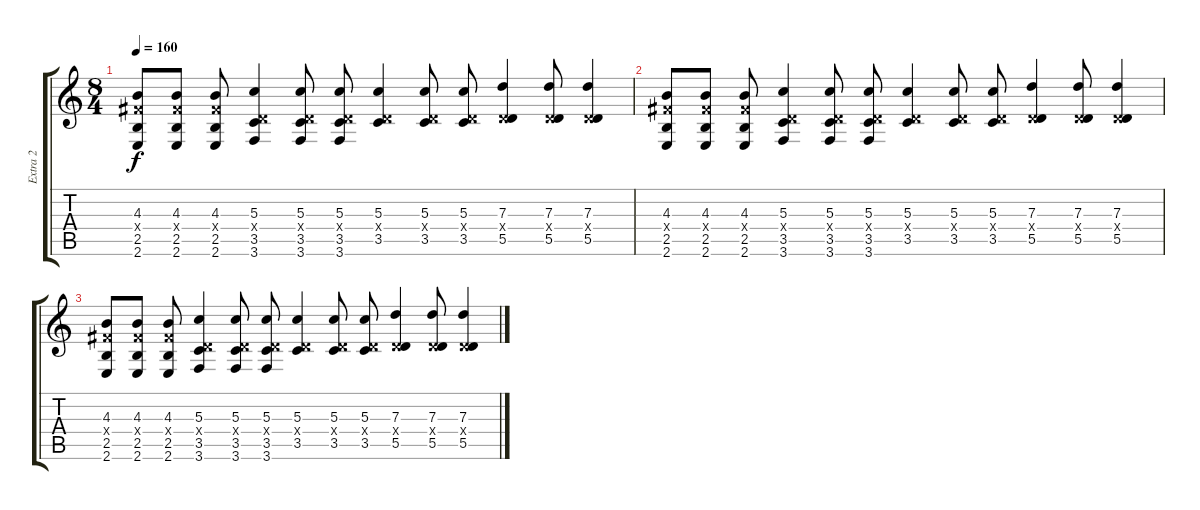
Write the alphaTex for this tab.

\track ("Extra 2" "Extra 2") {instrument distortionguitar}
\staff {score tabs}
\tuning (E4 B3 G3 D3 A2 D2) {hide}
\ts (8 4)
\tempo 160
\clef g2
\ks c
(4.3 4.4{x} 2.5 2.6).8{dy f} (4.3 4.4{x} 2.5 2.6).8 (4.3 4.4{x} 2.5 2.6).8 (5.3 0.4{x} 3.5 3.6).4 (5.3 0.4{x} 3.5 3.6).8 (5.3 0.4{x} 3.5 3.6).8 (5.3 0.4{x} 3.5).4 (5.3 0.4{x} 3.5).8 (5.3 0.4{x} 3.5).8 (7.3 0.4{x} 5.5).4 (7.3 0.4{x} 5.5).8 (7.3 0.4{x} 5.5).4 |
(4.3 4.4{x} 2.5 2.6).8 (4.3 4.4{x} 2.5 2.6).8 (4.3 4.4{x} 2.5 2.6).8 (5.3 0.4{x} 3.5 3.6).4 (5.3 0.4{x} 3.5 3.6).8 (5.3 0.4{x} 3.5 3.6).8 (5.3 0.4{x} 3.5).4 (5.3 0.4{x} 3.5).8 (5.3 0.4{x} 3.5).8 (7.3 0.4{x} 5.5).4 (7.3 0.4{x} 5.5).8 (7.3 0.4{x} 5.5).4 |
(4.3 4.4{x} 2.5 2.6).8 (4.3 4.4{x} 2.5 2.6).8 (4.3 4.4{x} 2.5 2.6).8 (5.3 0.4{x} 3.5 3.6).4 (5.3 0.4{x} 3.5 3.6).8 (5.3 0.4{x} 3.5 3.6).8 (5.3 0.4{x} 3.5).4 (5.3 0.4{x} 3.5).8 (5.3 0.4{x} 3.5).8 (7.3 0.4{x} 5.5).4 (7.3 0.4{x} 5.5).8 (7.3 0.4{x} 5.5).4
